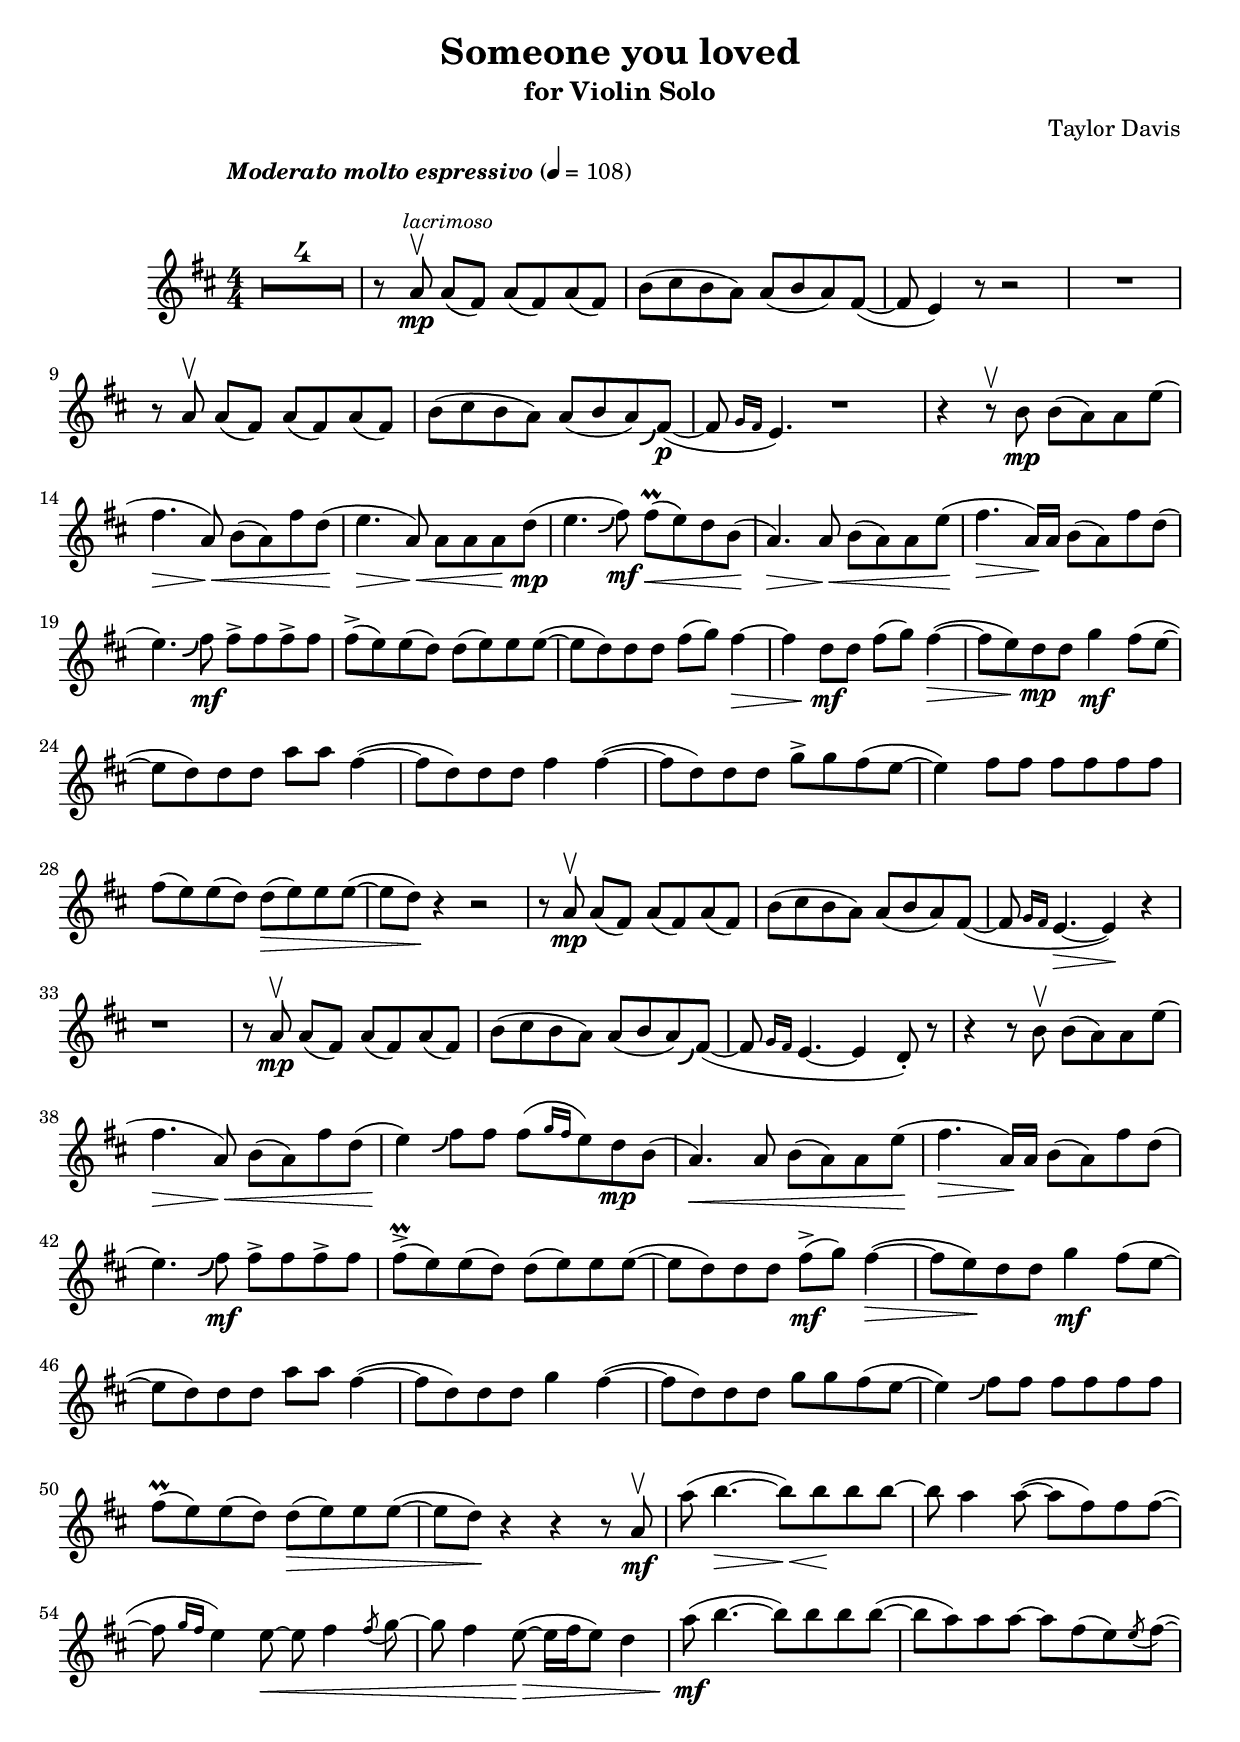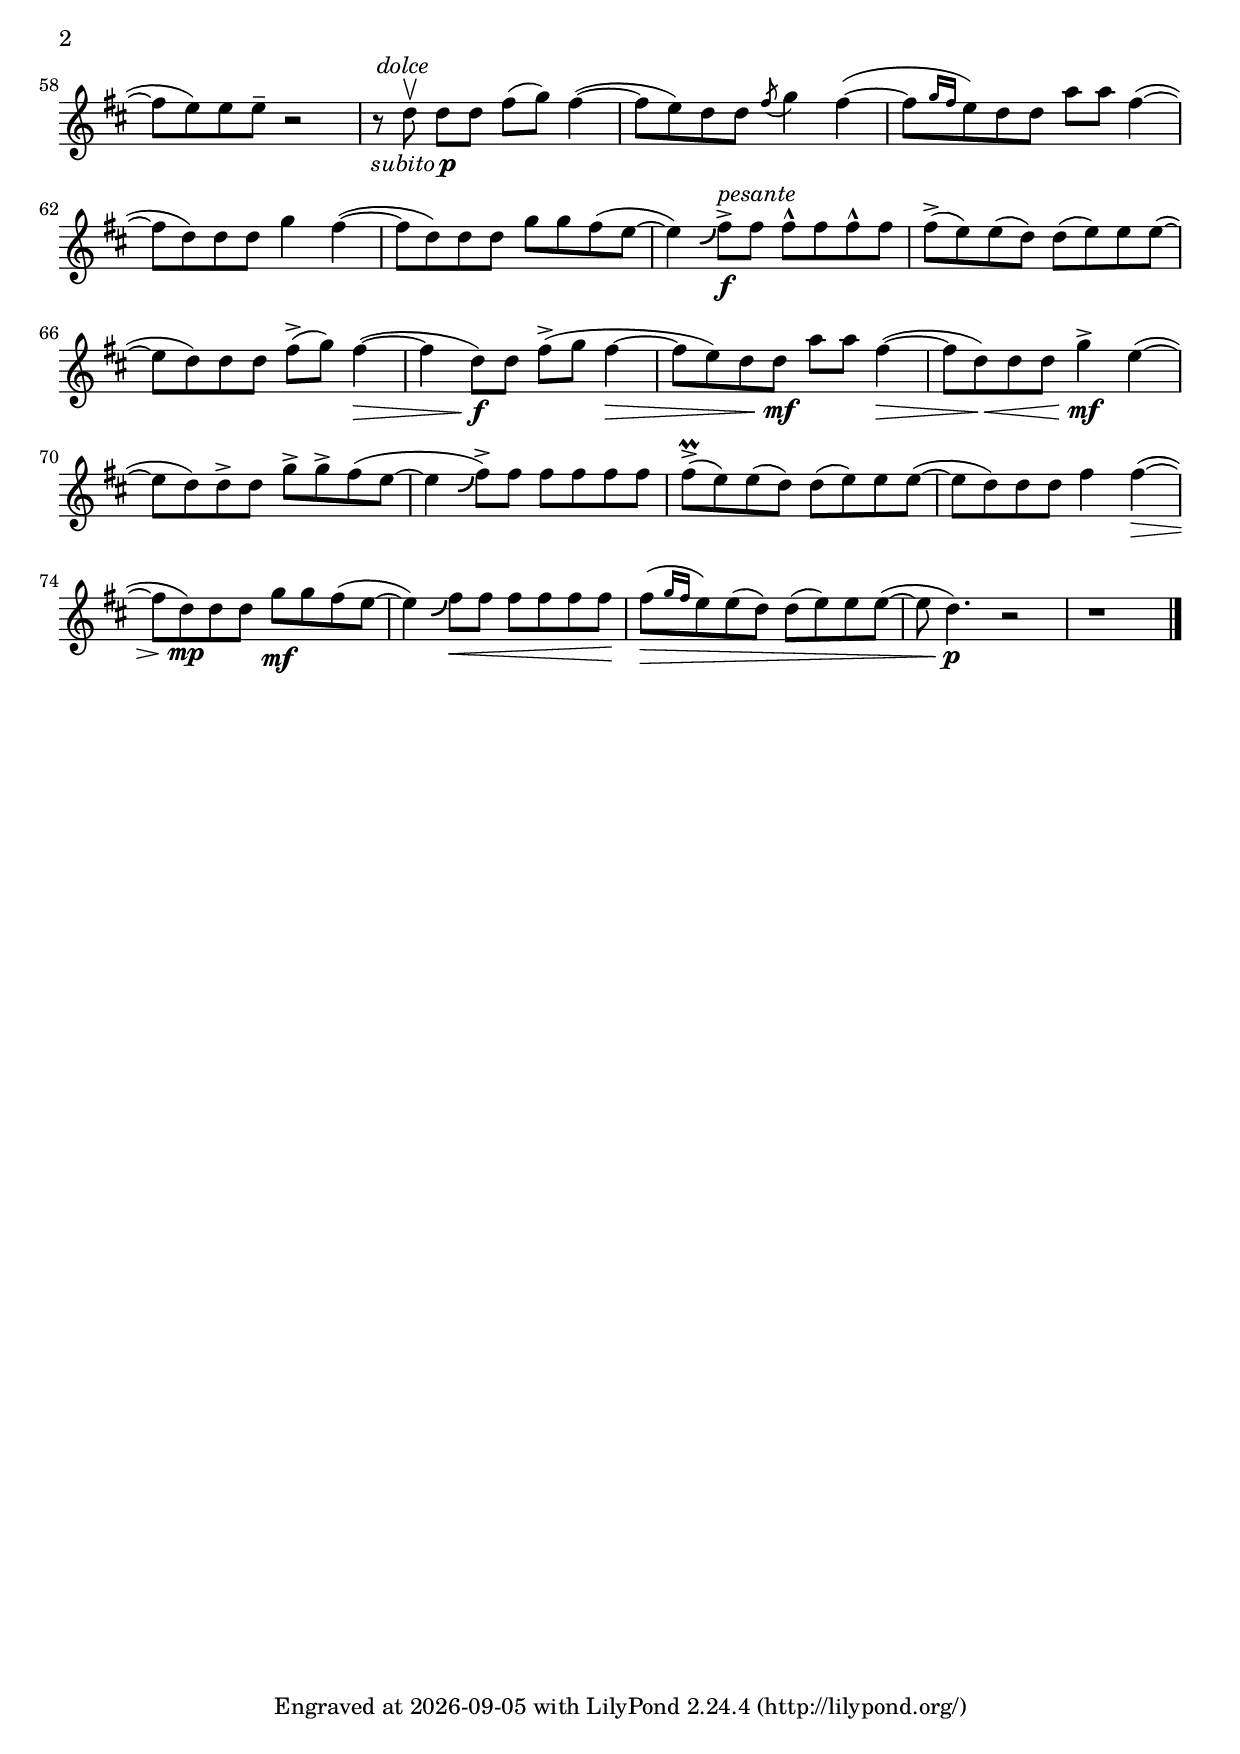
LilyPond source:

\version "2.23.2"

\version "2.23.3"

% the complementary to \bendAfter - might be also called \bendBefore
% stolen from http://lilypond.1069038.n5.nabble.com/bendBefore-td158553.html#d1390934109000-638
#(define (scoop-stencil grob)
  (ly:stencil-add
    (ly:note-head::print grob)
    (grob-interpret-markup grob
      (markup #:with-dimensions '(0 . 0) '(0 . 0)
              #:translate '(-0.3 . -0.3)
              #:path 0.25 '((moveto 0 0)
                            (curveto 0 -1.3 -1.3 -1.3 -1.3 -1.3))))))

scoop = \once \override NoteHead #'stencil = #scoop-stencil
% \new Staff { s4 \scoop f''4 }



\header {
  title = "Someone you loved"
  subtitle = "for Violin Solo"
  arranger = "Taylor Davis"
  % copyright = "BMG"
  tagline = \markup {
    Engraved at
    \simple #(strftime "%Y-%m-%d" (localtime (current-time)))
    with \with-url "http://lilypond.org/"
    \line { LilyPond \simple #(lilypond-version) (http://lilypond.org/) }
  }
}

\paper {
  #(set-paper-size "a4")
  #(define fonts
     (set-global-fonts
      #:music "emmentaler"
      #:brace "emmentaler"
      #:roman "TeXGyre Schola"
      #:sans "TeXGyre Heros"
      #:factor (/ staff-height pt 20)
      ))
}

\layout {
  \context {
    \Score
    % \remove "Bar_number_engraver"
    \consists "Melody_engraver"
  }
}

global = {
  \key c \major
  \time 4/4

}

dolce = \markup { \italic dolce }
subitoP = \markup { \center-align \italic subito \dynamic p }

violin = \relative c' {
  \key d \major
  \numericTimeSignature
  \compressEmptyMeasures
  \override Score.MetronomeMark.padding = #8
  \tempo \markup { \italic"Moderato molto espressivo" } 4 = 108
  \override Score.RehearsalMark.self-alignment-X = #LEFT
  \override MultiMeasureRest.expand-limit = #1
  \omit Accidental

  R1*4 | r8  \mark \markup { \small \italic lacrimoso } a' \mp \upbow
  a[( f)]
  a( f) a( f)
  b[( c b a)] a [( b a) f~](f e4) r8 r2 | R1 |

  \break
  r8 a \upbow a[( f)] a( f) a( f) | b( c b a ) a( b a) \scoop f~( \p f \grace { g16 f16 } e4.) r1 s2 |
  r4 r8 \upbow b' \mp b( a) a e'( |

  \break
  f4.\> a,8) \! \<  b( a) f' d( \! |  e4. \> a,8 \!) \< a a a  d( \mp \! e4. \scoop f8 \mf) f( \< \prall  e) d b( \! | a4. \>) a8 \< \! b( a) a e'( \! | f4. \> a,16 \!) a16 b8 (a) f' d(

  \break
  e4.) \scoop f8 \mf f-> f f-> f | f->( e) e( d)  d (e) e e~(e d)d d  f[(g)] f4 \>  ~f  d8 \! \mf d f (g) f4~( \> f8 e ) d \mp \! d g4 \mf f8( e~

  \break
  e d) d d  a' a f4~( f8 d )d d f4 f~(   f8 d) d d g-> g f( e~  e4) f8 f f f f f

  \break
  f( e) e( d) d( \> e) e e~( e d) \! r4 r2 r8 a \upbow \mp a[( f)] a (f) a(f) | b( c b a) a( b a) f~( f  \grace { g16 f} e4.~ \> e4) \! r4

  \break
  r1 r8 a8 \upbow \mp a[ (f)] a(f) a(f) b( c b a) a( b a) \scoop f~( f \grace {g16 f} e4.~e4 d8_.) r8 r4  r8  b' \upbow b (a) a e'(

  \break
  f4. \> a,8) \! \<  b( a) f' d( e4) \! \scoop f8 f  f[( \grace { g16 f } e8) d \mp b(] a4.) \< a8 b[( a) a e'(]\! f4. \> a,16\!) a b8( a) f' d(

  \break
  e4.) \scoop f8 \mf f-> f f-> f | f->( \prall e) e( d) d( e) e e~( | e d) d d f->(\mf g) f4~(\>f8 e\!) d d g4 \mf f8( e~~

  \break
  e d) d d a' a f4~( f8 d) d d g4 f~( | f8 d) d d g g f( e~ | e4) \scoop f8 f f f f f

  \break
  f(\prall e) e( d) d( \> e) e e~( e d) \! r4 r4  r8 a \upbow \mf | a'( b4.~ \> b8\!\<) b \! b b~| b a4 a8~( a f) f f~(

  \break
  f8 \grace{ g16 f} e4) e8~\< e f4 \acciaccatura f8 g8~g f4  e8~( \!  \> e16 f16 e8) d4 | a'8( \! \mf b4.~b8) b b b~( b a) a a~ a f( e)  \acciaccatura e f~(

  \break
  f e) e e-- r2 | r8 d^\markup { \center-align \italic dolce } -\subitoP \upbow d[ d] f (g) f4~( | f8 e) d d  \acciaccatura f g4 f~( f8[ \grace { g16 f }  e8) d d] a' a f4~(

  \break
  f8 d) d d g4 f~( f8 d) d d g g f( e~ | e4) \scoop f8^\markup { \italic pesante }-> \f f f-^f f-^f | f->( e)  e( d) d( e) e e~(

  \break
  e d) d d f8->( g) f4~( \> f4 d8 \! \f) d f->( g f4~ \> f8 e) d d \! \mf  a' a f4~( \> f8 d) \! \< d d g4-> \! \mf e~(

  \break
  e8 d) d-> d g-> g-> f( e~ e4 \scoop f8->) f f f f f  | f->( \prall e) e( d) d( e) e e~( e d) d d f4 f~(\>

  \break
  f8 d) \! \mp d d g \mf g f( e~ | e4) \scoop f8 \< f f f f f \! | f[( \>  \grace{ g16 f} e8) e( d)] d( e) e e~( | e d4.) \p \! r2 | r1  \bar "|."

}

\score {
  \new Staff \with {
    midiInstrument = "violin"
  } \violin

  \layout { }
  \midi { }
}


